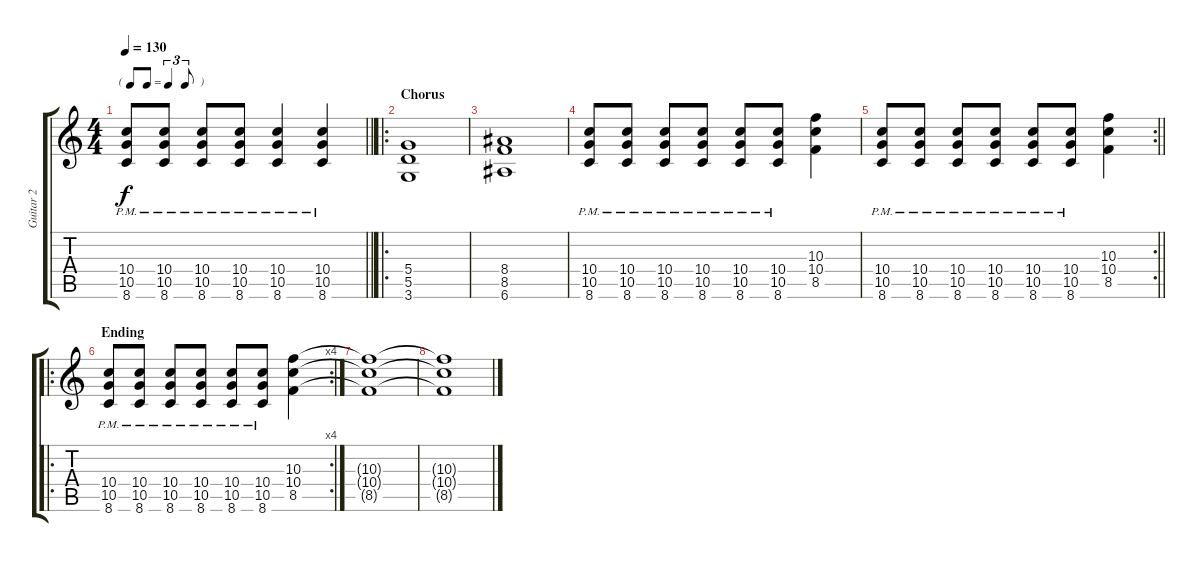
\track ("Guitar 2" "Guitar 2") {instrument distortionguitar}
\staff {score tabs}
\tuning (E4 B3 G3 D3 A2 E2) {hide}
\ts (4 4)
\tf triplet8th
\tempo 130
\clef g2
\barLineRight lightlight
\ks c
(10.4{pm} 10.5{pm} 8.6{pm}).8{dy f} (10.4{pm} 10.5{pm} 8.6{pm}).8 (10.4{pm} 10.5{pm} 8.6{pm}).8 (10.4{pm} 10.5{pm} 8.6{pm}).8 (10.4{pm} 10.5{pm} 8.6{pm}).4 (10.4{pm} 10.5{pm} 8.6{pm}).4 |
\ro
\section ("" "Chorus")
(5.4 5.5 3.6).1 |
(8.4 8.5 6.6).1 |
(10.4{pm} 10.5{pm} 8.6{pm}).8 (10.4{pm} 10.5{pm} 8.6{pm}).8 (10.4{pm} 10.5{pm} 8.6{pm}).8 (10.4{pm} 10.5{pm} 8.6{pm}).8 (10.4{pm} 10.5{pm} 8.6{pm}).8 (10.4{pm} 10.5{pm} 8.6{pm}).8 (10.3 10.4 8.5).4 |
\rc 2
\barLineRight lightlight
(10.4{pm} 10.5{pm} 8.6{pm}).8 (10.4{pm} 10.5{pm} 8.6{pm}).8 (10.4{pm} 10.5{pm} 8.6{pm}).8 (10.4{pm} 10.5{pm} 8.6{pm}).8 (10.4{pm} 10.5{pm} 8.6{pm}).8 (10.4{pm} 10.5{pm} 8.6{pm}).8 (10.3 10.4 8.5).4 |
\ro
\rc 4
\section ("" "Ending")
(10.4{pm} 10.5{pm} 8.6{pm}).8 (10.4{pm} 10.5{pm} 8.6{pm}).8 (10.4{pm} 10.5{pm} 8.6{pm}).8 (10.4{pm} 10.5{pm} 8.6{pm}).8 (10.4{pm} 10.5{pm} 8.6{pm}).8 (10.4{pm} 10.5{pm} 8.6{pm}).8 (10.3 10.4 8.5).4 |
(10.3{t} 10.4{t} 8.5{t}).1 |
(10.3{t} 10.4{t} 8.5{t}).1
